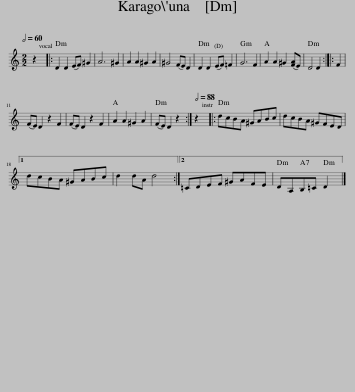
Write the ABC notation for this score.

X:1
L:1/8
Q:1/2=60
M:2/2
I:linebreak $
K:C
V:1 treble
V:1
 z2 |: D2 D2 (EF) ^G2 | A6 ^G2 | A2 A2 ^G2 A2 | ^G4 (FE) D2 | %5
 D2 D2 (EF) =F2 | G6 F2 | A2 A2 ^G2 ([FA]E) | D4 D2 :: F2 |$ %10
 (FE) D2 z2 F2 | (FE) D2 z2 F2 | A2 A2 ^G2 A2 | (FE) D2 z2 :|[Q:1/2=88] z2 |: %15
 dcBA ^GABc | dcBA ^GFED |1$ dcBA ^GABc | d2 dA d4 :|2 =CDEF ^GAFE | %20
 DA,B,=C D2 |] %21
